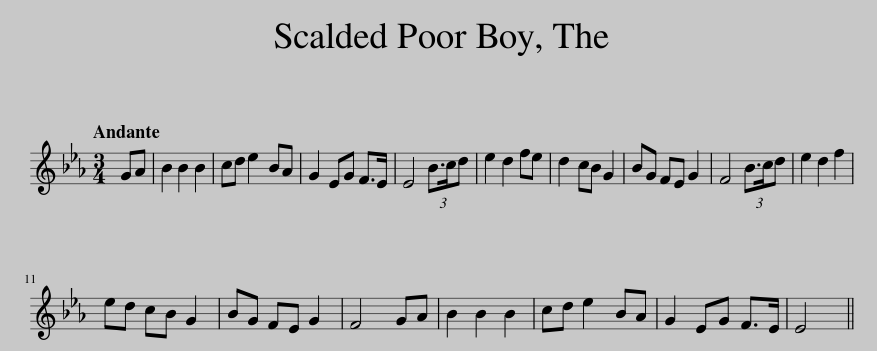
X:1
L:1/8
Q:1/4=88
M:3/4
I:linebreak $
K:Eb
V:1 treble
V:1
 GA | B2 B2 B2 | cd e2 BA | G2 EG F>E | E4 (3B3/2c/d | %5
 e2 d2 fe | d2 cB G2 | BG FE G2 | F4 (3B3/2c/d | e2 d2 f2 |$ %10
 ed cB G2 | BG FE G2 | F4 GA | B2 B2 B2 | cd e2 BA | %15
 G2 EG F>E | E4 || %17
